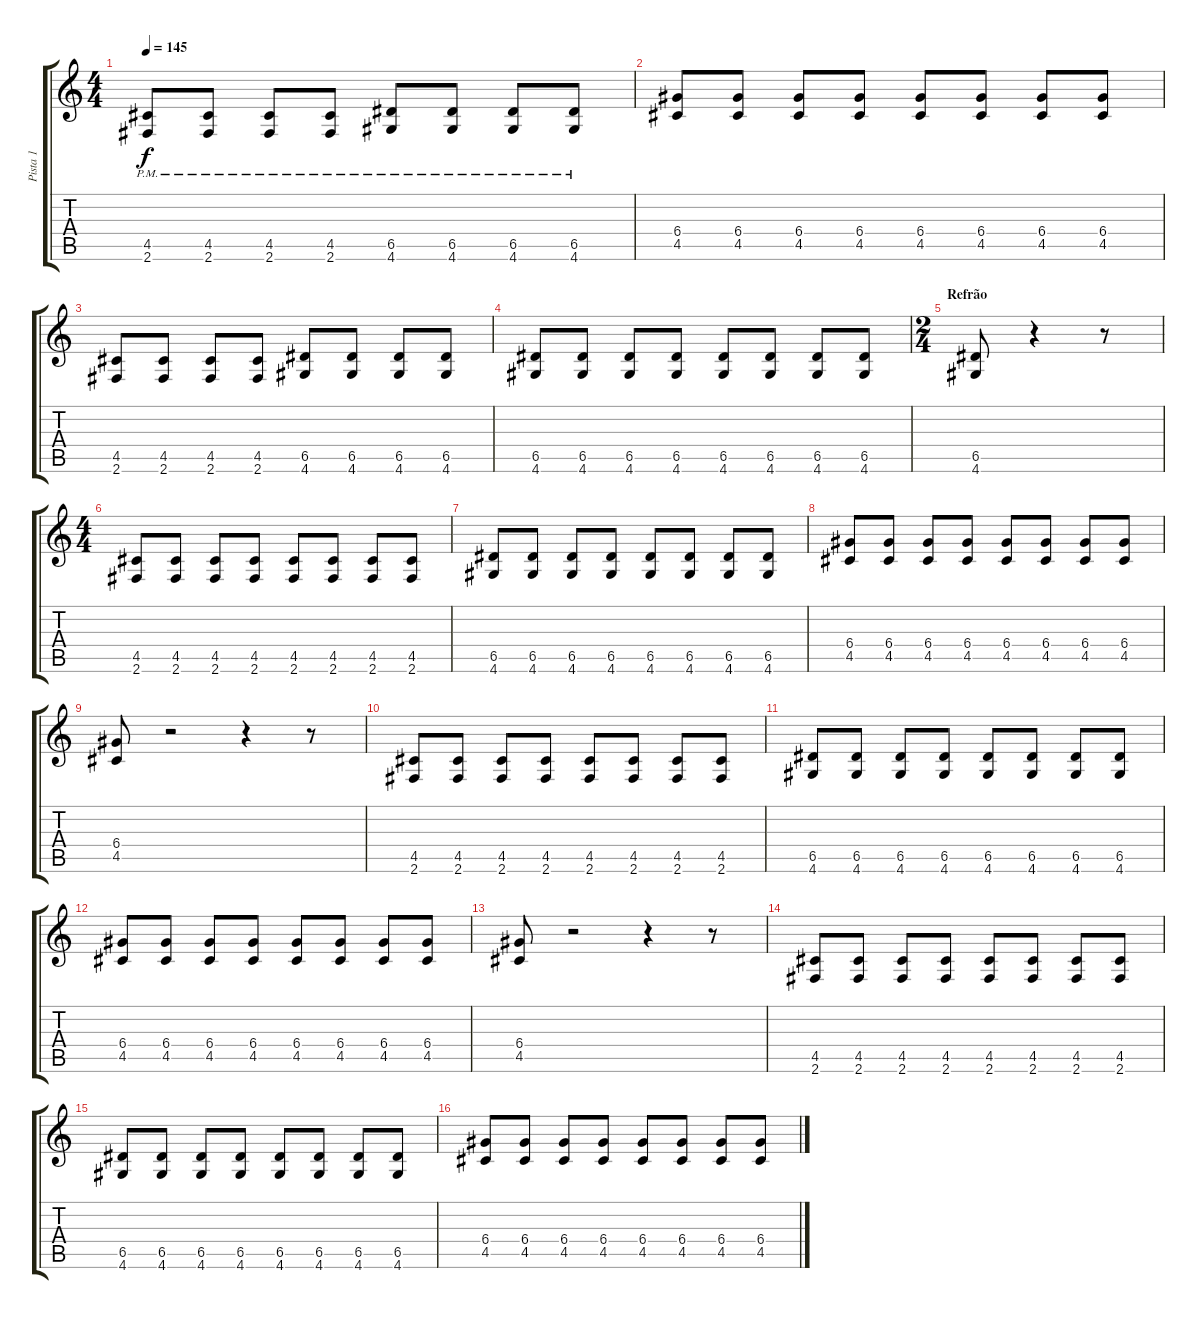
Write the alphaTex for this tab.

\track ("Pista 1" "Pista 1") {instrument distortionguitar}
\staff {score tabs}
\tuning (E4 B3 G3 D3 A2 E2) {hide}
\ts (4 4)
\tempo 145
\clef g2
\ks c
(4.5{pm} 2.6{pm}).8{dy f} (4.5{pm} 2.6{pm}).8 (4.5{pm} 2.6{pm}).8 (4.5{pm} 2.6{pm}).8 (6.5{pm} 4.6{pm}).8 (6.5{pm} 4.6{pm}).8 (6.5{pm} 4.6{pm}).8 (6.5{pm} 4.6{pm}).8 |
(6.4 4.5).8 (6.4 4.5).8 (6.4 4.5).8 (6.4 4.5).8 (6.4 4.5).8 (6.4 4.5).8 (6.4 4.5).8 (6.4 4.5).8 |
(4.5 2.6).8 (4.5 2.6).8 (4.5 2.6).8 (4.5 2.6).8 (6.5 4.6).8 (6.5 4.6).8 (6.5 4.6).8 (6.5 4.6).8 |
(6.5 4.6).8 (6.5 4.6).8 (6.5 4.6).8 (6.5 4.6).8 (6.5 4.6).8 (6.5 4.6).8 (6.5 4.6).8 (6.5 4.6).8 |
\ts (2 4)
\section ("" "Refrão")
(6.5 4.6).8 r.4 r.8 |
\ts (4 4)
(4.5 2.6).8 (4.5 2.6).8 (4.5 2.6).8 (4.5 2.6).8 (4.5 2.6).8 (4.5 2.6).8 (4.5 2.6).8 (4.5 2.6).8 |
(6.5 4.6).8 (6.5 4.6).8 (6.5 4.6).8 (6.5 4.6).8 (6.5 4.6).8 (6.5 4.6).8 (6.5 4.6).8 (6.5 4.6).8 |
(6.4 4.5).8 (6.4 4.5).8 (6.4 4.5).8 (6.4 4.5).8 (6.4 4.5).8 (6.4 4.5).8 (6.4 4.5).8 (6.4 4.5).8 |
(6.4 4.5).8 r.2 r.4 r.8 |
(4.5 2.6).8 (4.5 2.6).8 (4.5 2.6).8 (4.5 2.6).8 (4.5 2.6).8 (4.5 2.6).8 (4.5 2.6).8 (4.5 2.6).8 |
(6.5 4.6).8 (6.5 4.6).8 (6.5 4.6).8 (6.5 4.6).8 (6.5 4.6).8 (6.5 4.6).8 (6.5 4.6).8 (6.5 4.6).8 |
(6.4 4.5).8 (6.4 4.5).8 (6.4 4.5).8 (6.4 4.5).8 (6.4 4.5).8 (6.4 4.5).8 (6.4 4.5).8 (6.4 4.5).8 |
(6.4 4.5).8 r.2 r.4 r.8 |
(4.5 2.6).8 (4.5 2.6).8 (4.5 2.6).8 (4.5 2.6).8 (4.5 2.6).8 (4.5 2.6).8 (4.5 2.6).8 (4.5 2.6).8 |
(6.5 4.6).8 (6.5 4.6).8 (6.5 4.6).8 (6.5 4.6).8 (6.5 4.6).8 (6.5 4.6).8 (6.5 4.6).8 (6.5 4.6).8 |
(6.4 4.5).8 (6.4 4.5).8 (6.4 4.5).8 (6.4 4.5).8 (6.4 4.5).8 (6.4 4.5).8 (6.4 4.5).8 (6.4 4.5).8
